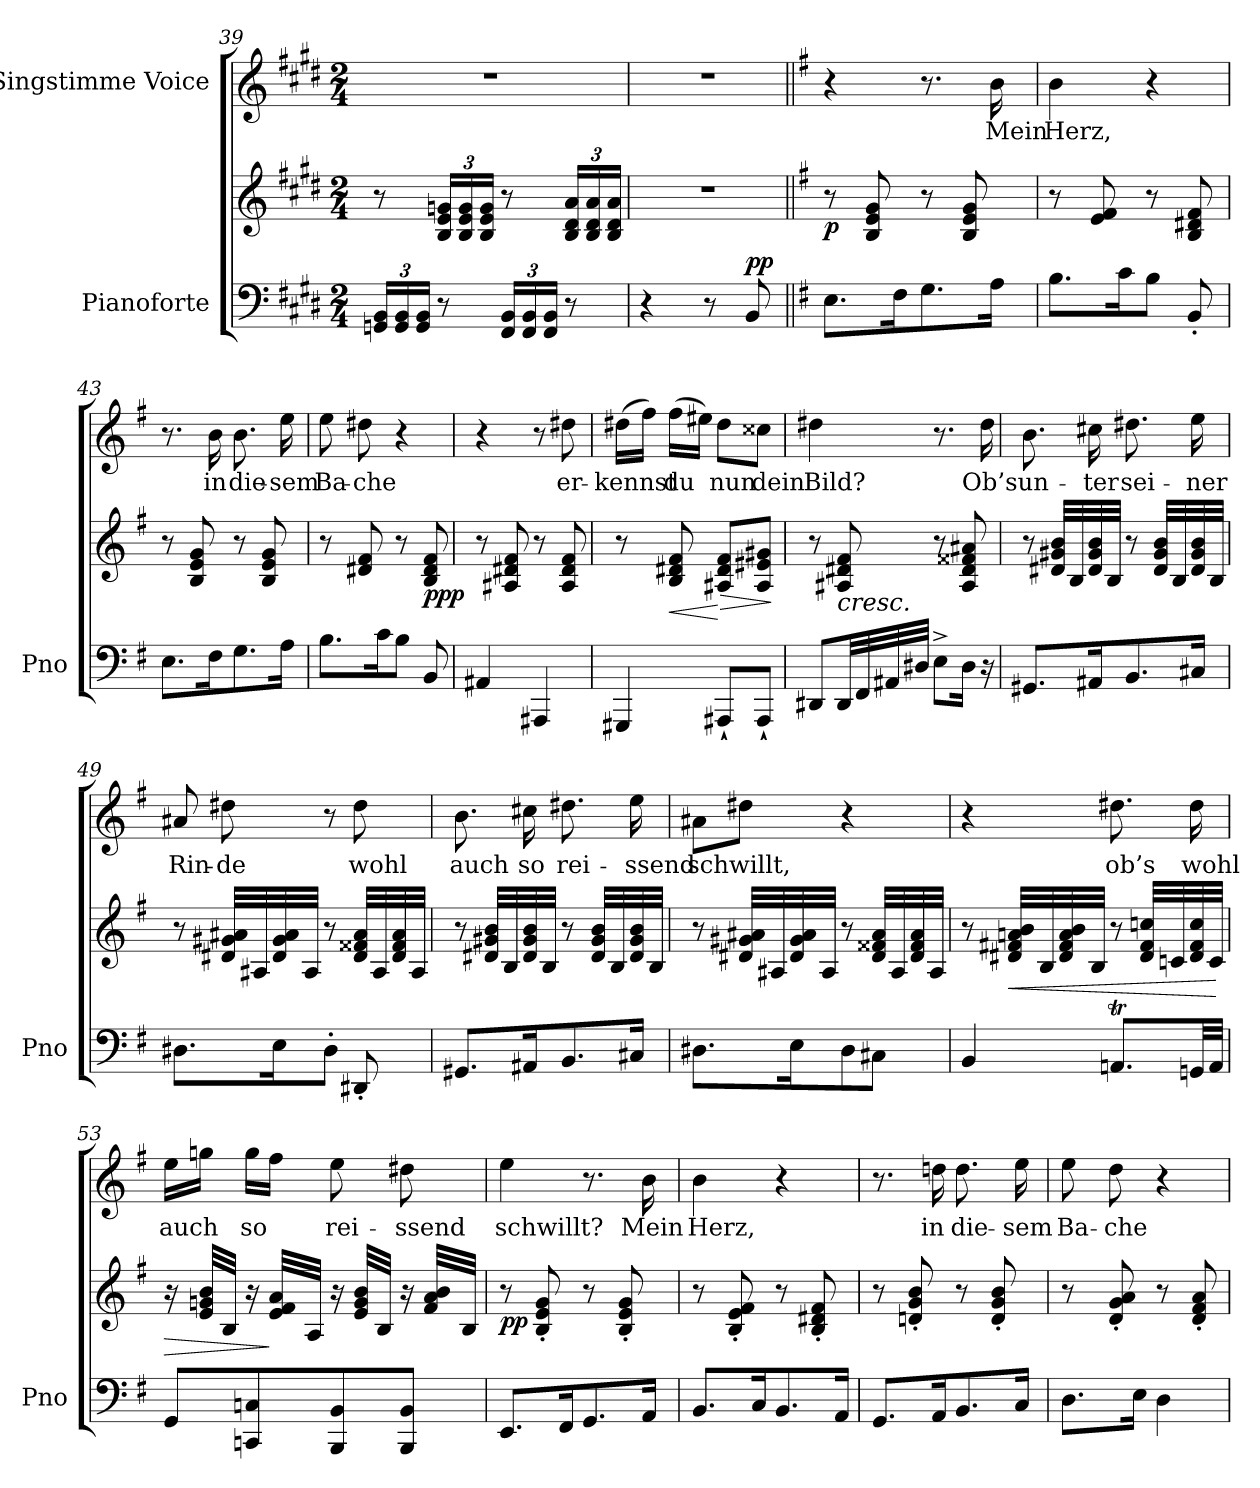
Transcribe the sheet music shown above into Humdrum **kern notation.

**kern	**kern	**dynam	**kern	**text
*part2	*part2	*part2	*part1	*part1
*staff3	*staff2	*staff2/3	*staff1	*staff1
*I"Pianoforte	*	*	*I"Singstimme Voice	*
*I'Pno	*	*	*	*
*clefF4	*clefG2	*	*clefG2	*
*k[f#c#g#d#]	*k[f#c#g#d#]	*	*k[f#c#g#d#]	*
*M2/4	*M2/4	*	*M2/4	*
*Xbrackettup	*	*	*	*
=39	=39	=39	=39	=39
*^	*	*	*	*
24GGn/ 24BB/LL	4ryy	8r	.	2r	.
24GG/ 24BB/	.	.	.	.	.
24GG/ 24BB/JJ	.	.	.	.	.
*	*	*Xbrackettup	*	*	*
8r	.	24B/ 24e/ 24gn/LL	.	.	.
.	.	24B/ 24e/ 24g/	.	.	.
.	.	24B/ 24e/ 24g/JJ	.	.	.
24FF#/ 24BB/LL	8ryy	8r	.	.	.
24FF#/ 24BB/	.	.	.	.	.
24FF#/ 24BB/JJ	.	.	.	.	.
8r	8ryy	24B/ 24d#/ 24a/LL	.	.	.
.	.	24B/ 24d#/ 24a/	.	.	.
.	.	24B/ 24d#/ 24a/JJ	.	.	.
*v	*v	*	*	*	*
=40	=40	=40	=40	=40
4r	2r	.	2r	.
8r	.	.	.	.
!	!	!LO:DY:a=2	!	!
8BB/	.	pp	.	.
=41||	=41||	=41||	=41||	=41||
*k[f#]	*k[f#]	*	*k[f#]	*
!	!	!LO:DY:b	!	!
8.E\L	8r	p	4r	.
.	8B/ 8e/ 8g/	.	.	.
16F#\K	.	.	.	.
8.G\	8r	.	8.r	.
.	8B/ 8e/ 8g/	.	.	.
16A\Jk	.	.	16b\	Mein
=42	=42	=42	=42	=42
8.B\L	8r	.	4b\	Herz,
.	8e/ 8f#/	.	.	.
16c\K	.	.	.	.
8B\J	8r	.	4r	.
8BB'/	8B/ 8d#X/ 8f#/	.	.	.
=43	=43	=43	=43	=43
8.E\L	8r	.	8.r	.
.	8B/ 8e/ 8g/	.	.	.
16F#\K	.	.	16b\	in
8.G\	8r	.	8.b\	die-
.	8B/ 8e/ 8g/	.	.	.
16A\Jk	.	.	16ee\	-sem
=44	=44	=44	=44	=44
8.B\L	8r	.	8ee\	Ba-
.	8d#X/ 8f#/	.	8dd#X\	-che
16c\K	.	.	.	.
8B\J	8r	.	4r	.
!	!	!LO:DY:b	!	!
8BB/	8B/ 8d#/ 8f#/	ppp	.	.
=45	=45	=45	=45	=45
4AA#X/	8r	.	4r	.
.	8A#X/ 8d#X/ 8f#/	.	.	.
4AAA#X/	8r	.	8r	.
.	8A#/ 8d#/ 8f#/	.	8dd#X\	er-
=46	=46	=46	=46	=46
4GGG#X/	8r	.	(16dd#X\LL	-kennst
.	.	.	16ff#\JJ)	.
!	!	!LO:HP:b	!	!
.	8B/ 8d#X/ 8f#/	<	(16ff#\LL	du
.	.	.	16ee#X\JJ)	.
!	!	!LO:HP:n=1:b	!	!
8AAA#X`/L	8A#X/ 8d#/ 8f#/L	[ >	8dd#\L	nun
8AAA#`/J	8A#/ 8e#X/ 8g#X/J	.	8cc##X\J	dein
.	.	]	.	.
=47	=47	=47	=47	=47
8DD#X/L	8r	.	4dd#X\	Bild?
!	!LO:TX:b:i:t=cresc.	!	!	!
32DD#/LL	8A#X/ 8d#X/ 8f#/	.	.	.
32FF#/	.	.	.	.
32AA#X/	.	.	.	.
32D#X/JJJ	.	.	.	.
8E^<\L	8r	.	8.r	.
16D#\Jk	8A#/ 8d#/ 8f##X/ 8a#X/	.	.	.
16r	.	.	16dd#\	Ob’s
=48	=48	=48	=48	=48
8.GG#X/L	8r	.	8.b\	un-
.	32d#X/ 32g#X/ 32b/LLL	.	.	.
.	32B/	.	.	.
16AA#X/K	32d#/ 32g#/ 32b/	.	16cc#X\	-ter
.	32B/JJJ	.	.	.
8.BB/	8r	.	8.dd#X\	sei-
.	32d#/ 32g#/ 32b/LLL	.	.	.
.	32B/	.	.	.
16C#X/Jk	32d#/ 32g#/ 32b/	.	16ee\	-ner
.	32B/JJJ	.	.	.
=49	=49	=49	=49	=49
8.D#X\L	8r	.	8a#X/	Rin-
.	32d#X/ 32g#X/ 32a#X/LLL	.	8dd#X\	-de
.	32A#X/	.	.	.
16E\K	32d#/ 32g#/ 32a#/	.	.	.
.	32A#/JJJ	.	.	.
8D#'\J	8r	.	8r	.
8DD#X'/	32d#/ 32f##X/ 32a#/LLL	.	8dd#\	wohl
.	32A#/	.	.	.
.	32d#/ 32f##/ 32a#/	.	.	.
.	32A#/JJJ	.	.	.
=50	=50	=50	=50	=50
8.GG#X/L	8r	.	8.b\	auch
.	32d#X/ 32g#X/ 32b/LLL	.	.	.
.	32B/	.	.	.
16AA#X/K	32d#/ 32g#/ 32b/	.	16cc#X\	so
.	32B/JJJ	.	.	.
8.BB/	8r	.	8.dd#X\	rei-
.	32d#/ 32g#/ 32b/LLL	.	.	.
.	32B/	.	.	.
16C#X/Jk	32d#/ 32g#/ 32b/	.	16ee\	-ssend
.	32B/JJJ	.	.	.
=51	=51	=51	=51	=51
8.D#X\L	8r	.	8a#X\L	schwillt,
.	32d#X/ 32g#X/ 32a#X/LLL	.	8dd#X\J	.
.	32A#X/	.	.	.
16E\K	32d#/ 32g#/ 32a#/	.	.	.
.	32A#/JJJ	.	.	.
8D#\	8r	.	4r	.
8C#X\J	32d#/ 32f##X/ 32a#/LLL	.	.	.
.	32A#/	.	.	.
.	32d#/ 32f##/ 32a#/	.	.	.
.	32A#/JJJ	.	.	.
=52	=52	=52	=52	=52
4BB/	8r	.	4r	.
!	!	!LO:HP:b	!	!
.	32d#X/ 32f#X/ 32an/ 32b/LLL	<	.	.
.	32B/	.	.	.
.	32d#/ 32f#/ 32a/ 32b/	.	.	.
.	32B/JJJ	.	.	.
8.AAnT/L	8r	.	8.dd#X\	ob’s
.	32d#/ 32f#/ 32ccn/LLL	.	.	.
.	32cn/	.	.	.
32GGn/LL	32d#/ 32f#/ 32cc/	.	16dd#\	wohl
32AA/JJJ	32c/JJJ	.	.	.
.	.	[	.	.
=53	=53	=53	=53	=53
!	!	!LO:HP:b	!	!
8GG/L	16r	>	16ee\LL	auch
.	32e/ 32gn/ 32b/LLL	.	16ggn\JJ	.
.	32B/JJJ	.	.	.
8CCn/ 8Cn/	16r	.	16gg\LL	so
.	32e/ 32f#/ 32a/LLL	]	16ff#\JJ	.
.	32A/JJJ	.	.	.
8BBB/ 8BB/	16r	.	8ee\	rei-
.	32e/ 32g/ 32b/LLL	.	.	.
.	32B/JJJ	.	.	.
8BBB/ 8BB/J	16r	.	8dd#X\	-ssend
.	32f#/ 32a/ 32b/LLL	.	.	.
.	32B/JJJ	.	.	.
=54	=54	=54	=54	=54
!	!	!LO:DY:b	!	!
8.EE/L	8r	pp	4ee\	schwillt?
.	8B/' 8e/' 8g/'	.	.	.
16FF#/K	.	.	.	.
8.GG/	8r	.	8.r	.
.	8B/' 8e/' 8g/'	.	.	.
16AA/Jk	.	.	16b\	Mein
=55	=55	=55	=55	=55
8.BB/L	8r	.	4b\	Herz,
.	8B/' 8e/' 8f#/'	.	.	.
16C/K	.	.	.	.
8.BB/	8r	.	4r	.
.	8B/' 8d#X/' 8f#/'	.	.	.
16AA/Jk	.	.	.	.
=56	=56	=56	=56	=56
8.GG/L	8r	.	8.r	.
.	8dn/' 8g/' 8b/'	.	.	.
16AA/K	.	.	16ddn\	in
8.BB/	8r	.	8.dd\	die-
.	8d/' 8g/' 8b/'	.	.	.
16C/Jk	.	.	16ee\	-sem
=57	=57	=57	=57	=57
8.D\L	8r	.	8ee\	Ba-
.	8d/' 8g/' 8a/'	.	8dd\	-che
16E\Jk	.	.	.	.
4D\	8r	.	4r	.
.	8d/' 8f#/' 8a/'	.	.	.
=	=	=	=	=
*-	*-	*-	*-	*-
